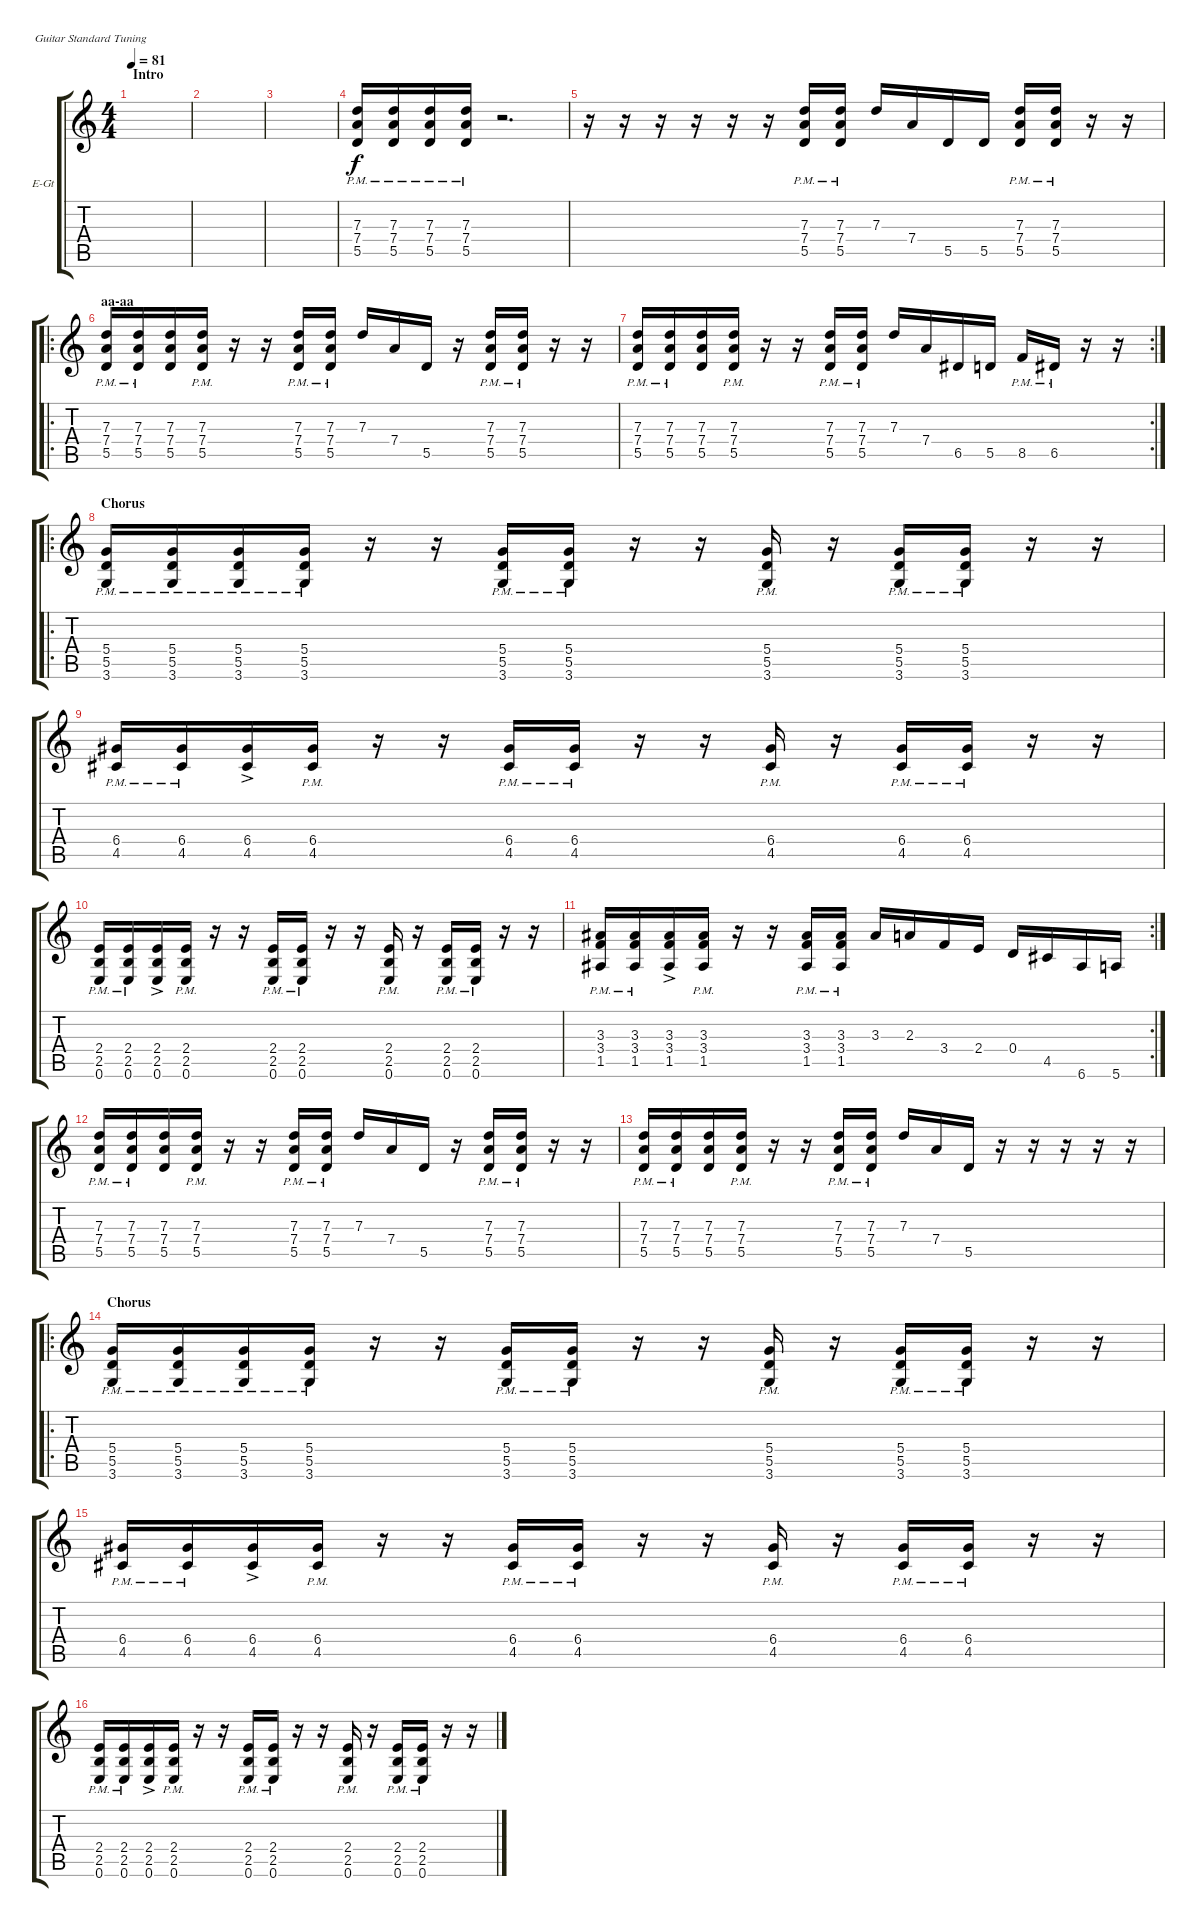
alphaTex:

\defaultSystemsLayout 4
\bracketExtendMode groupsimilarinstruments
\firstSystemTrackNameOrientation horizontal
\otherSystemsTrackNameOrientation horizontal
\track ("standard" "E-Gt") {instrument distortionguitar}
\staff {score tabs}
\tuning (E4 B3 G3 D3 A2 E2)
\ts (4 4)
\section ("" "Intro")
\tempo 81
\clef g2
\scale
0.201377
\ks c
|
\scale
0.106713 |
\scale
0.106713 |
\scale
0.106713 (5.5{pm} 7.4{pm} 7.3).16 (5.5{pm} 7.4{pm} 7.3).16 (5.5{pm} 7.4{pm} 7.3).16 (5.5{pm} 7.4{pm} 7.3).16 r.2{d} |
\scale
0.106713 r.16 r.16 r.16 r.16 r.16 r.16 (5.5{pm} 7.4{pm} 7.3).16 (5.5{pm} 7.4{pm} 7.3).16 7.3.16 7.4.16 5.5.16 5.5.16 (5.5{pm} 7.4{pm} 7.3).16 (5.5{pm} 7.4{pm} 7.3).16 r.16 r.16 |
\ro
\section ("" "aa-aa")
\scale
0.127367 (5.5{pm} 7.4 7.3).16 (7.4{pm} 5.5{pm} 7.3).16 (5.5 7.4 7.3).16 (7.4{pm} 5.5{pm} 7.3).16 r.16 r.16 (5.5{pm} 7.4{pm} 7.3).16 (7.4{pm} 5.5{pm} 7.3).16 7.3.16 7.4.16 5.5.16 r.16 (5.5{pm} 7.4{pm} 7.3).16 (7.4{pm} 5.5{pm} 7.3).16 r.16 r.16 |
\rc 2
\scale
0.11704 (5.5{pm} 7.4 7.3).16 (7.4{pm} 5.5{pm} 7.3).16 (5.5 7.4 7.3).16 (7.4{pm} 5.5{pm} 7.3).16 r.16 r.16 (5.5{pm} 7.4{pm} 7.3).16 (7.4{pm} 5.5{pm} 7.3).16 7.3.16 7.4.16 6.5.16 5.5.16 8.5{pm}.16 6.5{pm}.16 r.16 r.16 |
\ro
\section ("" "Chorus")
\scale
0.127367 (3.6{pm} 5.4{pm} 5.5).16 (3.6{pm} 5.4{pm} 5.5).16 (3.6{pm} 5.4{pm} 5.5).16 (3.6{pm} 5.4{pm} 5.5).16 r.16 r.16 (3.6{pm} 5.4{pm} 5.5).16 (3.6{pm} 5.4{pm} 5.5).16 r.16 r.16 (3.6{pm} 5.4{pm} 5.5).16 r.16 (3.6{pm} 5.4{pm} 5.5).16 (3.6{pm} 5.4{pm} 5.5).16 r.16 r.16 |
\scale
0.120623 (4.5{pm} 6.4{pm}).16 (4.5{pm} 6.4{pm}).16 (4.5{ac} 6.4{ac}).16 (4.5{pm} 6.4{pm}).16 r.16 r.16 (4.5{pm} 6.4{pm}).16 (4.5{pm} 6.4{pm}).16 r.16 r.16 (4.5{pm} 6.4{pm}).16 r.16 (4.5{pm} 6.4{pm}).16 (4.5{pm} 6.4{pm}).16 r.16 r.16 |
\scale
0.120623 (0.6{pm} 2.5{pm} 2.4{pm}).16 (0.6{pm} 2.5{pm} 2.4{pm}).16 (0.6{ac} 2.5{ac} 2.4{ac}).16 (0.6{pm} 2.5{pm} 2.4{pm}).16 r.16 r.16 (0.6{pm} 2.5{pm} 2.4{pm}).16 (0.6{pm} 2.5{pm} 2.4{pm}).16 r.16 r.16 (0.6{pm} 2.5{pm} 2.4{pm}).16 r.16 (0.6{pm} 2.5{pm} 2.4{pm}).16 (0.6{pm} 2.5{pm} 2.4{pm}).16 r.16 r.16 |
\rc 2
\scale
0.132296 (1.5{pm} 3.4{pm} 3.3{pm}).16 (1.5{pm} 3.4{pm} 3.3{pm}).16 (1.5{ac} 3.4{ac} 3.3{ac}).16 (1.5{pm} 3.4{pm} 3.3{pm}).16 r.16 r.16 (1.5{pm} 3.4{pm} 3.3{pm}).16 (1.5{pm} 3.4{pm} 3.3{pm}).16 3.3.16 2.3.16 3.4.16 2.4.16 0.4.16 4.5.16 6.6.16 5.6.16 |
\scale
0.120623 (5.5{pm} 7.4 7.3).16 (7.4{pm} 5.5{pm} 7.3).16 (5.5 7.4 7.3).16 (7.4{pm} 5.5{pm} 7.3).16 r.16 r.16 (5.5{pm} 7.4{pm} 7.3).16 (7.4{pm} 5.5{pm} 7.3).16 7.3.16 7.4.16 5.5.16 r.16 (5.5{pm} 7.4{pm} 7.3).16 (7.4{pm} 5.5{pm} 7.3).16 r.16 r.16 |
\scale
0.120623 (5.5{pm} 7.4 7.3).16 (7.4{pm} 5.5{pm} 7.3).16 (5.5 7.4 7.3).16 (7.4{pm} 5.5{pm} 7.3).16 r.16 r.16 (5.5{pm} 7.4{pm} 7.3).16 (7.4{pm} 5.5{pm} 7.3).16 7.3.16 7.4.16 5.5.16 r.16 r.16 r.16 r.16 r.16 |
\ro
\section ("" "Chorus")
\scale
0.143969 (3.6{pm} 5.4{pm} 5.5).16 (3.6{pm} 5.4{pm} 5.5).16 (3.6{pm} 5.4{pm} 5.5).16 (3.6{pm} 5.4{pm} 5.5).16 r.16 r.16 (3.6{pm} 5.4{pm} 5.5).16 (3.6{pm} 5.4{pm} 5.5).16 r.16 r.16 (3.6{pm} 5.4{pm} 5.5).16 r.16 (3.6{pm} 5.4{pm} 5.5).16 (3.6{pm} 5.4{pm} 5.5).16 r.16 r.16 |
\scale
0.120623 (4.5{pm} 6.4{pm}).16 (4.5{pm} 6.4{pm}).16 (4.5{ac} 6.4{ac}).16 (4.5{pm} 6.4{pm}).16 r.16 r.16 (4.5{pm} 6.4{pm}).16 (4.5{pm} 6.4{pm}).16 r.16 r.16 (4.5{pm} 6.4{pm}).16 r.16 (4.5{pm} 6.4{pm}).16 (4.5{pm} 6.4{pm}).16 r.16 r.16 |
\scale
0.120623 (0.6{pm} 2.5{pm} 2.4{pm}).16 (0.6{pm} 2.5{pm} 2.4{pm}).16 (0.6{ac} 2.5{ac} 2.4{ac}).16 (0.6{pm} 2.5{pm} 2.4{pm}).16 r.16 r.16 (0.6{pm} 2.5{pm} 2.4{pm}).16 (0.6{pm} 2.5{pm} 2.4{pm}).16 r.16 r.16 (0.6{pm} 2.5{pm} 2.4{pm}).16 r.16 (0.6{pm} 2.5{pm} 2.4{pm}).16 (0.6{pm} 2.5{pm} 2.4{pm}).16 r.16 r.16
